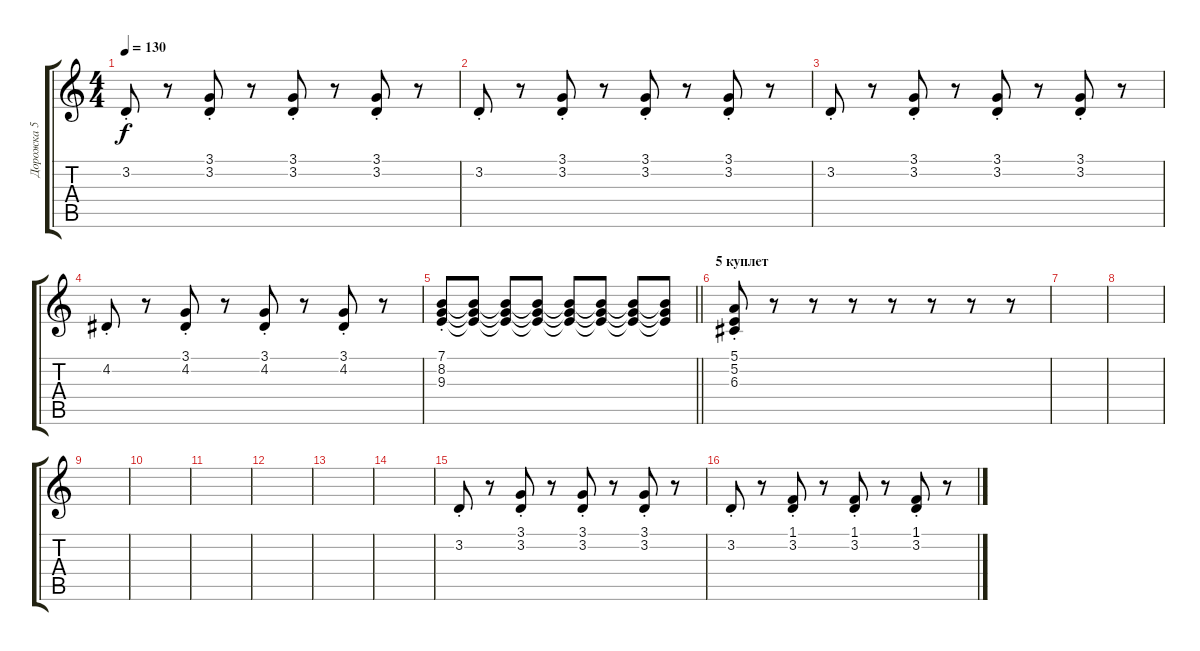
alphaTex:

\track ("Дорожка 5" "Дорожка 5") {instrument pad4choir}
\staff {score tabs}
\tuning (E4 B3 G3 D3 A2 D2) {hide}
\ts (4 4)
\tempo 130
\clef g2
\ks c
3.2{st}.8{dy f} r.8 (3.1{st} 3.2{st}).8 r.8 (3.1{st} 3.2{st}).8 r.8 (3.1{st} 3.2{st}).8 r.8 |
3.2{st}.8 r.8 (3.1{st} 3.2{st}).8 r.8 (3.1{st} 3.2{st}).8 r.8 (3.1{st} 3.2{st}).8 r.8 |
3.2{st}.8 r.8 (3.1{st} 3.2{st}).8 r.8 (3.1{st} 3.2{st}).8 r.8 (3.1{st} 3.2{st}).8 r.8 |
4.2{st}.8 r.8 (3.1{st} 4.2{st}).8 r.8 (3.1{st} 4.2{st}).8 r.8 (3.1{st} 4.2{st}).8 r.8 |
\barLineRight lightlight
(7.1{st} 8.2{st} 9.3{st}).8 (7.1{t} 8.2{t} 9.3{t}).8 (7.1{t} 8.2{t} 9.3{t}).8 (7.1{t} 8.2{t} 9.3{t}).8 (7.1{t} 8.2{t} 9.3{t}).8 (7.1{t} 8.2{t} 9.3{t}).8 (7.1{t} 8.2{t} 9.3{t}).8 (7.1{t} 8.2{t} 9.3{t}).8 |
\section ("" "5 куплет")
(5.1{st} 5.2{st} 6.3{st}).8 r.8 r.8 r.8 r.8 r.8 r.8 r.8 |
|
|
|
|
|
|
|
|
3.2{st}.8 r.8 (3.1{st} 3.2{st}).8 r.8 (3.1{st} 3.2{st}).8 r.8 (3.1{st} 3.2{st}).8 r.8 |
3.2{st}.8 r.8 (1.1{st} 3.2{st}).8 r.8 (1.1{st} 3.2{st}).8 r.8 (1.1{st} 3.2{st}).8 r.8
